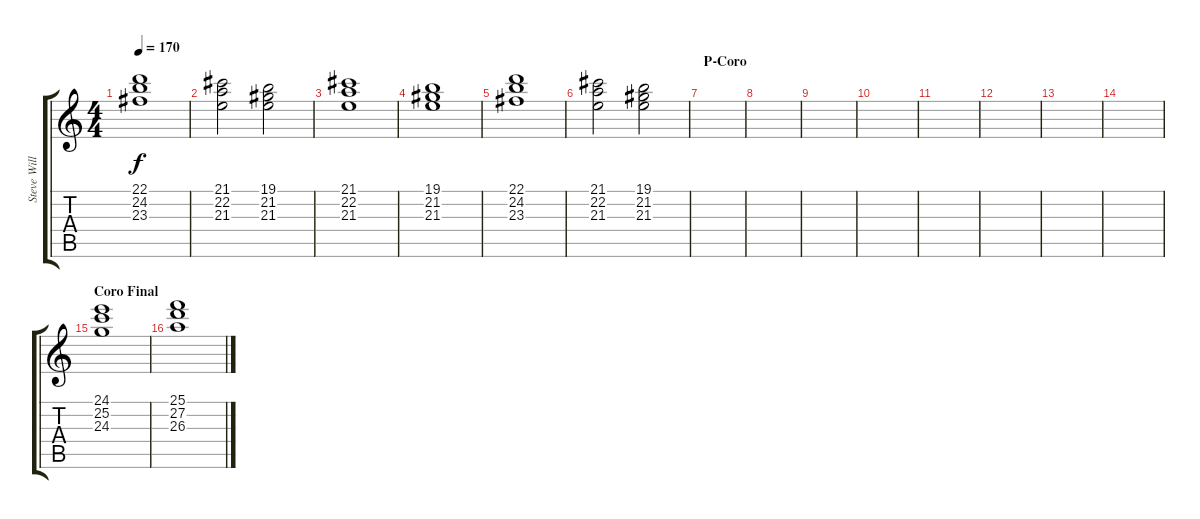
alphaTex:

\track ("Steve Williams Acomp" "Steve Will") {instrument churchorgan}
\staff {score tabs}
\tuning (E4 B3 G3 D3 A2 E2) {hide}
\ts (4 4)
\tempo 170
\clef g2
\ks c
(22.1 24.2 23.3).1{dy f} |
(21.1 22.2 21.3).2 (19.1 21.2 21.3).2 |
(21.1 22.2 21.3).1 |
(19.1 21.2 21.3).1 |
(22.1 24.2 23.3).1 |
(21.1 22.2 21.3).2 (19.1 21.2 21.3).2 |
\section ("" "P-Coro")
|
|
|
|
|
|
|
|
\section ("" "Coro Final")
(24.1 25.2 24.3).1 |
(25.1 27.2 26.3).1
